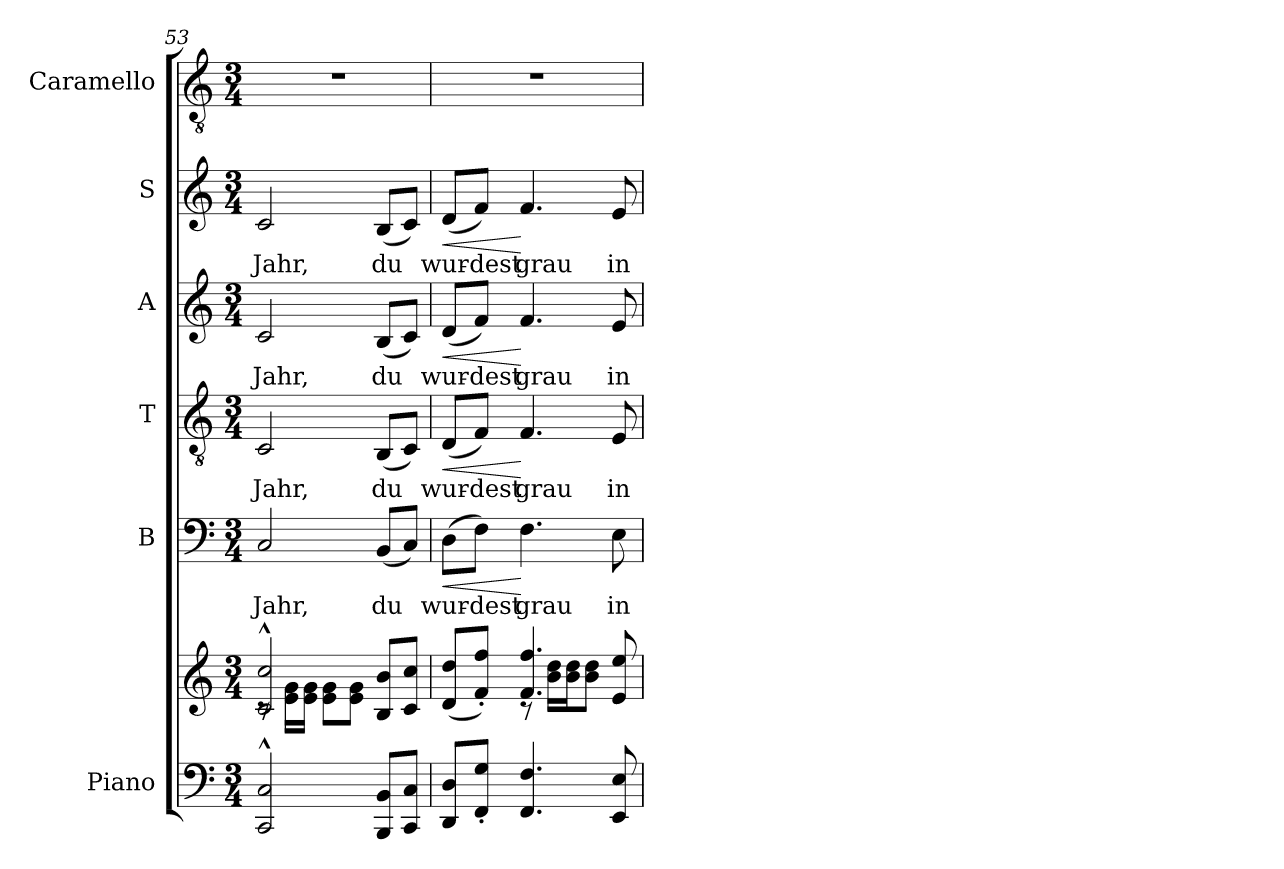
**kern	**kern	**kern	**text	**dynam	**kern	**text	**dynam	**kern	**text	**dynam	**kern	**text	**dynam	**kern
*part6	*part6	*part5	*part5	*part5	*part4	*part4	*part4	*part3	*part3	*part3	*part2	*part2	*part2	*part1
*staff7	*staff6	*staff5	*staff5	*staff5	*staff4	*staff4	*staff4	*staff3	*staff3	*staff3	*staff2	*staff2	*staff2	*staff1
*I"Piano	*	*I"B	*	*	*I"T	*	*	*I"A	*	*	*I"S	*	*	*I"Caramello
*I'Pno	*	*I'B	*	*	*I'T	*	*	*I'A	*	*	*I'S	*	*	*
*clefF4	*clefG2	*clefF4	*	*	*clefGv2	*	*	*clefG2	*	*	*clefG2	*	*	*clefGv2
*k[]	*k[]	*k[]	*	*	*k[]	*	*	*k[]	*	*	*k[]	*	*	*k[]
*M3/4	*M3/4	*M3/4	*	*	*M3/4	*	*	*M3/4	*	*	*M3/4	*	*	*M3/4
=53	=53	=53	=53	=53	=53	=53	=53	=53	=53	=53	=53	=53	=53	=53
*	*^	*	*	*	*	*	*	*	*	*	*	*	*	*
!	!	!	!	!LO:LY:b	!	!	!LO:LY:b	!	!	!LO:LY:b	!	!	!LO:LY:b	!	!
2CC/^^ 2C/^^	2c/^^ 2cc/^^	8rc	2C/	Jahr,	.	2C/	Jahr,	.	2c/	Jahr,	.	2c/	Jahr,	.	2.r
.	.	16e\ 16g\LL	.	.	.	.	.	.	.	.	.	.	.	.	.
.	.	16e\ 16g\JJ	.	.	.	.	.	.	.	.	.	.	.	.	.
.	.	8e\ 8g\L	.	.	.	.	.	.	.	.	.	.	.	.	.
.	.	8e\ 8g\J	.	.	.	.	.	.	.	.	.	.	.	.	.
!	!	!	!	!LO:LY:b	!	!	!LO:LY:b	!	!	!LO:LY:b	!	!	!LO:LY:b	!	!
8BBB/ 8BB/L	8B/ 8b/L	4ryy	(<8BB/L	du	.	(<8BB/L	du	.	(<8B/L	du	.	(<8B/L	du	.	.
8CC/ 8C/J	8c/ 8cc/J	.	8C/J)	.	.	8C/J)	.	.	8c/J)	.	.	8c/J)	.	.	.
=54	=54	=54	=54	=54	=54	=54	=54	=54	=54	=54	=54	=54	=54	=54	=54
!	!	!	!	!LO:LY:b	!LO:HP:b	!	!LO:LY:b	!LO:HP:b	!	!LO:LY:b	!LO:HP:b	!	!LO:LY:b	!LO:HP:b	!
8DD/ 8D/L	(<8d/ 8dd/L	4ryy	(>8D\L	wur-	<	(>8D/L	wur-	<	(>8d/L	wur-	<	(>8d/L	wur-	<	2.r
!	!	!	!	!LO:LY:b	!	!	!LO:LY:b	!	!	!LO:LY:b	!	!	!LO:LY:b	!	!
8FF/' 8G/'J	8f/' 8ff/'J)	.	8F\J)	-dest	.	8F/J)	-dest	.	8f/J)	-dest	.	8f/J)	-dest	.	.
!	!	!	!	!LO:LY:b	!LO:DY:n=1:a	!	!LO:LY:b	!LO:DY:n=1:a	!	!LO:LY:b	!LO:DY:n=1:a	!	!LO:LY:b	!LO:DY:n=1:a	!
4.FF/ 4.F/	4.f/ 4.ff/	8rc	4.F\	grau	[ other-dynamics	4.F/	grau	[ other-dynamics	4.f/	grau	[ other-dynamics	4.f/	grau	[ other-dynamics	.
.	.	16b\ 16dd\LL	.	.	.	.	.	.	.	.	.	.	.	.	.
.	.	16b\ 16dd\J	.	.	.	.	.	.	.	.	.	.	.	.	.
.	.	8b\ 8dd\J	.	.	.	.	.	.	.	.	.	.	.	.	.
!	!	!	!	!LO:LY:b	!	!	!LO:LY:b	!	!	!LO:LY:b	!	!	!LO:LY:b	!	!
8EE/ 8E/	8e/ 8ee/	8ryy	8E\	in	.	8E/	in	.	8e/	in	.	8e/	in	.	.
*	*v	*v	*	*	*	*	*	*	*	*	*	*	*	*	*
=	=	=	=	=	=	=	=	=	=	=	=	=	=	=
*-	*-	*-	*-	*-	*-	*-	*-	*-	*-	*-	*-	*-	*-	*-
